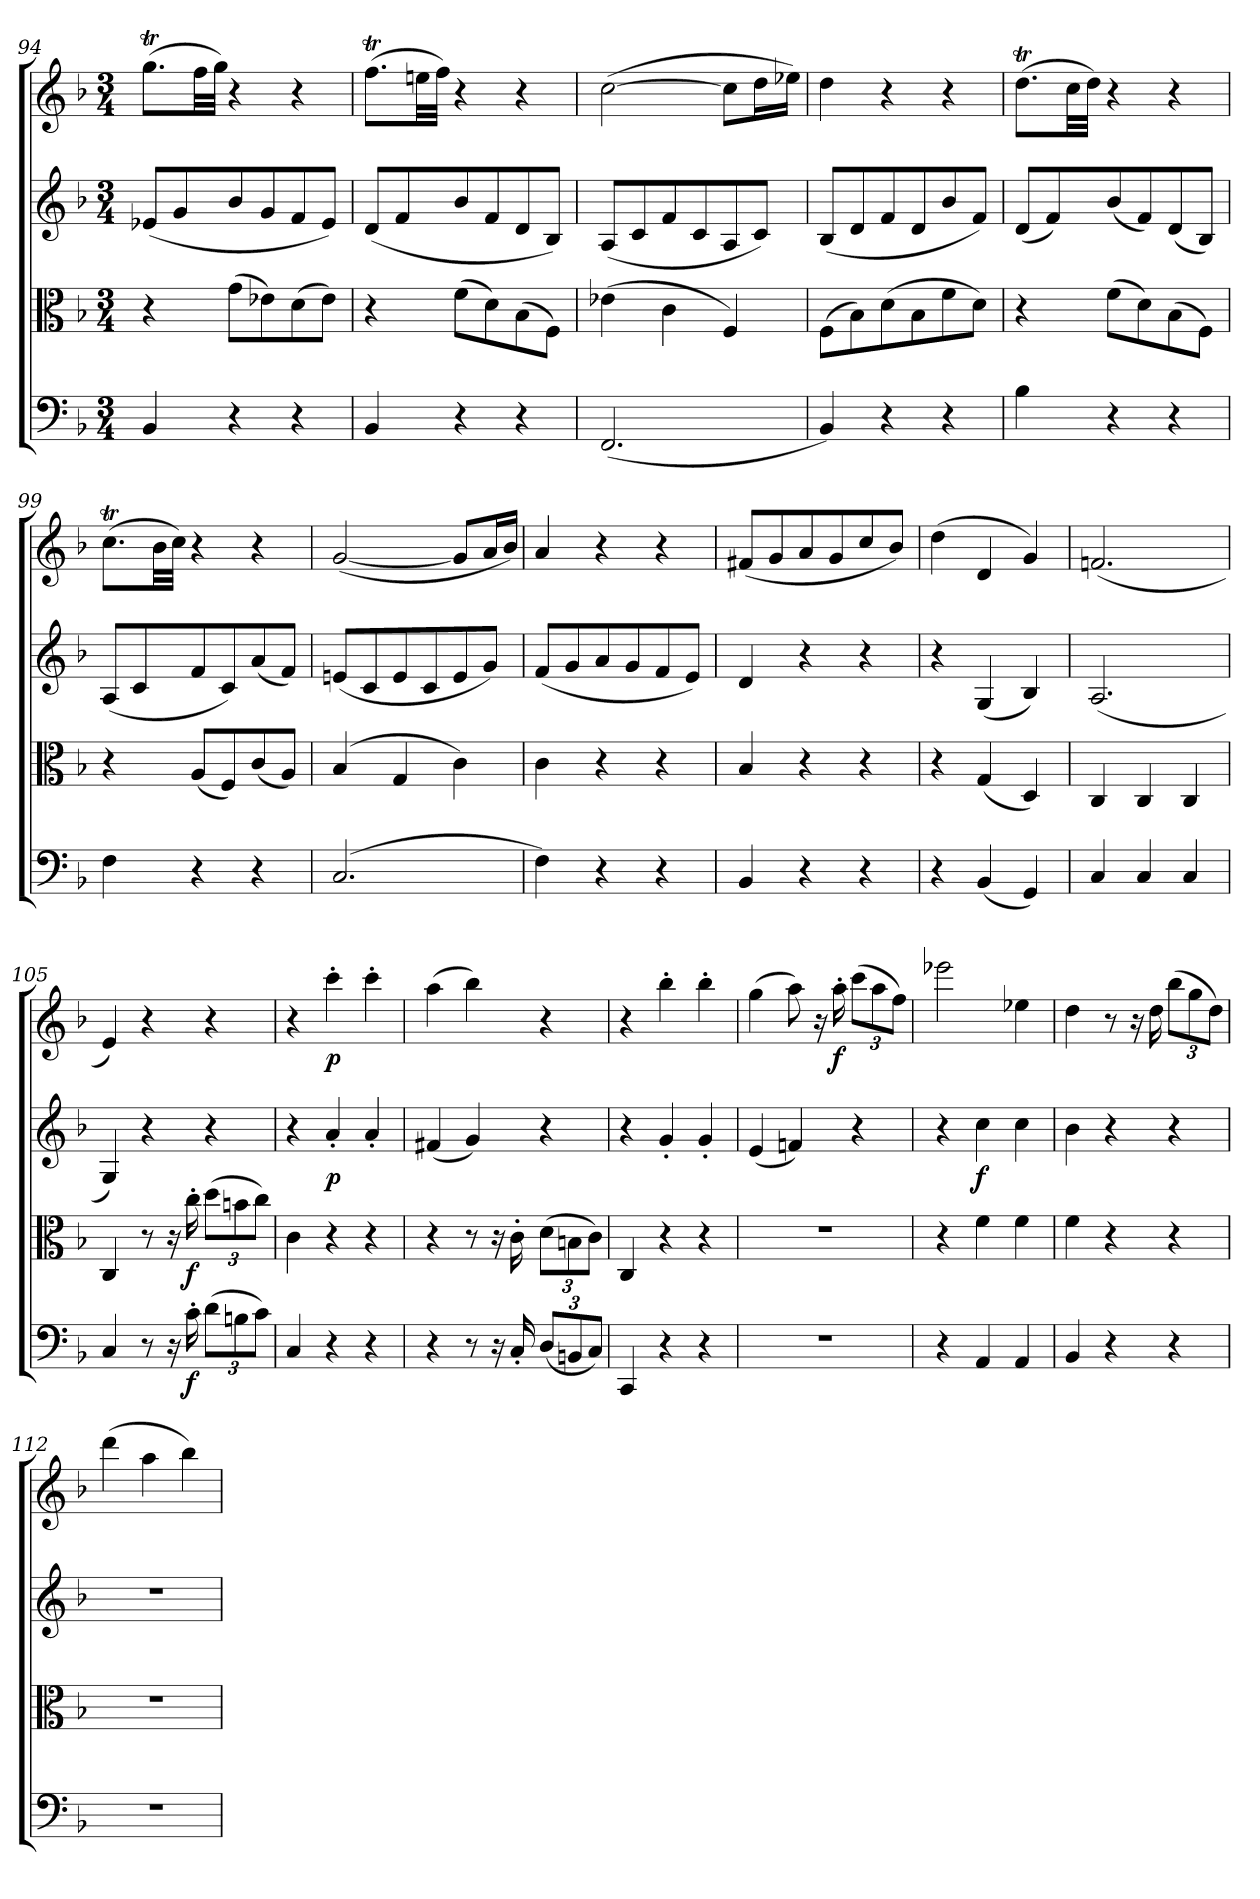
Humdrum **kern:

**kern	**dynam	**kern	**dynam	**kern	**dynam	**kern	**dynam
*part4	*part4	*part3	*part3	*part2	*part2	*part1	*part1
*staff4	*staff4	*staff3	*staff3	*staff2	*staff2	*staff1	*staff1
*clefF4	*	*clefC3	*	*clefG2	*	*clefG2	*
*k[b-]	*	*k[b-]	*	*k[b-]	*	*k[b-]	*
*F:	*	*F:	*	*F:	*	*F:	*
*M3/4	*	*M3/4	*	*M3/4	*	*M3/4	*
=94	=94	=94	=94	=94	=94	=94	=94
4BB-/	.	4r	.	(8e-X/L	.	(8.ggT\L	.
.	.	.	.	8g/	.	.	.
.	.	.	.	.	.	32ff\LL	.
.	.	.	.	.	.	32gg\JJJ)	.
4r	.	(8g\L	.	8b-/	.	4r	.
.	.	8e-X\)	.	8g/	.	.	.
4r	.	(8d\	.	8f/	.	4r	.
.	.	8e-\J)	.	8e-/J)	.	.	.
=95	=95	=95	=95	=95	=95	=95	=95
4BB-/	.	4r	.	(8d/L	.	(8.ffT\L	.
.	.	.	.	8f/	.	.	.
.	.	.	.	.	.	32een\LL	.
.	.	.	.	.	.	32ff\JJJ)	.
4r	.	(8f\L	.	8b-/	.	4r	.
.	.	8d\)	.	8f/	.	.	.
4r	.	(8B-\	.	8d/	.	4r	.
.	.	8F\J)	.	8B-/J)	.	.	.
=96	=96	=96	=96	=96	=96	=96	=96
(2.FF/	.	(4e-X\	.	(8A/L	.	([2cc\	.
.	.	.	.	8c/	.	.	.
.	.	4c\	.	8f/	.	.	.
.	.	.	.	8c/	.	.	.
.	.	4F/)	.	8A/	.	8cc\L]	.
.	.	.	.	8c/J)	.	16dd\L	.
.	.	.	.	.	.	16ee-X\JJ)	.
=97	=97	=97	=97	=97	=97	=97	=97
4BB-/)	.	(8F\L	.	(8B-/L	.	4dd\	.
.	.	8B-\)	.	8d/	.	.	.
4r	.	(8d\	.	8f/	.	4r	.
.	.	8B-\	.	8d/	.	.	.
4r	.	8f\	.	8b-/	.	4r	.
.	.	8d\J)	.	8f/J)	.	.	.
=98	=98	=98	=98	=98	=98	=98	=98
4B-\	.	4r	.	(8d/L	.	(8.ddT\L	.
.	.	.	.	8f/)	.	.	.
.	.	.	.	.	.	32cc\LL	.
.	.	.	.	.	.	32dd\JJJ)	.
4r	.	(8f\L	.	(8b-/	.	4r	.
.	.	8d\)	.	8f/)	.	.	.
4r	.	(8B-\	.	(8d/	.	4r	.
.	.	8F\J)	.	8B-/J)	.	.	.
=99	=99	=99	=99	=99	=99	=99	=99
4F\	.	4r	.	(8A/L	.	(8.ccT\L	.
.	.	.	.	8c/	.	.	.
.	.	.	.	.	.	32b-\LL	.
.	.	.	.	.	.	32cc\JJJ)	.
4r	.	(8A/L	.	8f/	.	4r	.
.	.	8F/)	.	8c/)	.	.	.
4r	.	(8c/	.	(8a/	.	4r	.
.	.	8A/J)	.	8f/J)	.	.	.
=100	=100	=100	=100	=100	=100	=100	=100
(2.C/	.	(4B-/	.	(8en/L	.	([2g/	.
.	.	.	.	8c/	.	.	.
.	.	4G/	.	8e/	.	.	.
.	.	.	.	8c/	.	.	.
.	.	4c\)	.	8e/	.	8g/L]	.
.	.	.	.	8g/J)	.	16a/L	.
.	.	.	.	.	.	16b-/JJ)	.
=101	=101	=101	=101	=101	=101	=101	=101
4F\)	.	4c\	.	(8f/L	.	4a/	.
.	.	.	.	8g/	.	.	.
4r	.	4r	.	8a/	.	4r	.
.	.	.	.	8g/	.	.	.
4r	.	4r	.	8f/	.	4r	.
.	.	.	.	8e/J)	.	.	.
=102	=102	=102	=102	=102	=102	=102	=102
4BB-/	.	4B-/	.	4d/	.	(8f#X/L	.
.	.	.	.	.	.	8g/	.
4r	.	4r	.	4r	.	8a/	.
.	.	.	.	.	.	8g/	.
4r	.	4r	.	4r	.	8cc/	.
.	.	.	.	.	.	8b-/J)	.
=103	=103	=103	=103	=103	=103	=103	=103
4r	.	4r	.	4r	.	(4dd\	.
(4BB-/	.	(4G/	.	(4G/	.	4d/	.
4GG/)	.	4D/)	.	4B-/)	.	4g/)	.
=104	=104	=104	=104	=104	=104	=104	=104
4C/	.	4C/	.	(2.A/	.	(2.fn/	.
4C/	.	4C/	.	.	.	.	.
4C/	.	4C/	.	.	.	.	.
=105	=105	=105	=105	=105	=105	=105	=105
4C/	.	4C/	.	4G/)	.	4e/)	.
8r	.	8r	.	4r	.	4r	.
16r	.	16r	.	.	.	.	.
16c'\	f	16cc'\	f	.	.	.	.
(12d\L	.	(12dd\L	.	4r	.	4r	.
12Bn\	.	12bn\	.	.	.	.	.
12c\J)	.	12cc\J)	.	.	.	.	.
=106	=106	=106	=106	=106	=106	=106	=106
4C/	.	4c\	.	4r	.	4r	.
4r	.	4r	.	4a'/	p	4ccc'\	p
4r	.	4r	.	4a'/	.	4ccc'\	.
=107	=107	=107	=107	=107	=107	=107	=107
4r	.	4r	.	(4f#X/	.	(4aa\	.
8r	.	8r	.	4g/)	.	4bb-\)	.
16r	.	16r	.	.	.	.	.
16C'/	.	16c'\	.	.	.	.	.
(12D/L	.	(12d\L	.	4r	.	4r	.
12BBn/	.	12Bn\	.	.	.	.	.
12C/J)	.	12c\J)	.	.	.	.	.
=108	=108	=108	=108	=108	=108	=108	=108
4CC/	.	4C/	.	4r	.	4r	.
4r	.	4r	.	4g'/	.	4bb-'\	.
4r	.	4r	.	4g'/	.	4bb-'\	.
=109	=109	=109	=109	=109	=109	=109	=109
2.r	.	2.r	.	(4e/	.	(4gg\	.
.	.	.	.	4fn/)	.	8aa\)	.
.	.	.	.	.	.	16r	.
.	.	.	.	.	.	16aa'\	f
.	.	.	.	4r	.	(12ccc\L	.
.	.	.	.	.	.	12aa\	.
.	.	.	.	.	.	12ff\J)	.
=110	=110	=110	=110	=110	=110	=110	=110
4r	.	4r	.	4r	.	2eee-X\	.
4AA/	.	4f\	.	4cc\	f	.	.
4AA/	.	4f\	.	4cc\	.	4ee-X\	.
=111	=111	=111	=111	=111	=111	=111	=111
4BB-/	.	4f\	.	4b-\	.	4dd\	.
4r	.	4r	.	4r	.	8r	.
.	.	.	.	.	.	16r	.
.	.	.	.	.	.	16dd\	.
4r	.	4r	.	4r	.	(12bb-\L	.
.	.	.	.	.	.	12gg\	.
.	.	.	.	.	.	12dd\J)	.
=112	=112	=112	=112	=112	=112	=112	=112
2.r	.	2.r	.	2.r	.	(4ddd\	.
.	.	.	.	.	.	4aa\	.
.	.	.	.	.	.	4bb-\)	.
=	=	=	=	=	=	=	=
*-	*-	*-	*-	*-	*-	*-	*-
